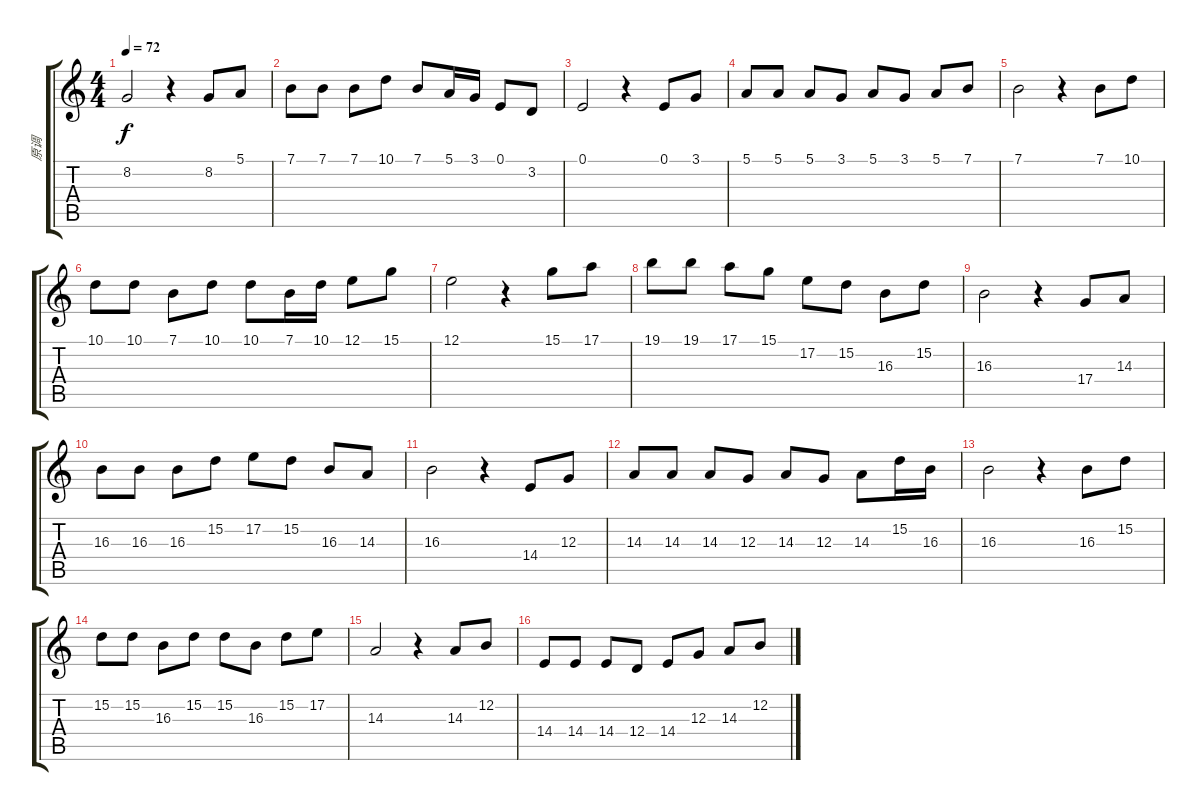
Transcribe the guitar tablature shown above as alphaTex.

\track ("原调" "原调") {mute instrument fx7echoes}
\staff {score tabs}
\tuning (E4 B3 G3 D3 A2 E2) {hide}
\ts (4 4)
\tempo 72
\clef g2
\ks c
8.2.2{dy f} r.4 8.2.8 5.1.8 |
7.1.8 7.1.8 7.1.8 10.1.8 7.1.8 5.1.16 3.1.16 0.1.8 3.2.8 |
0.1.2 r.4 0.1.8 3.1.8 |
5.1.8 5.1.8 5.1.8 3.1.8 5.1.8 3.1.8 5.1.8 7.1.8 |
7.1.2 r.4 7.1.8 10.1.8 |
10.1.8 10.1.8 7.1.8 10.1.8 10.1.8 7.1.16 10.1.16 12.1.8 15.1.8 |
12.1.2 r.4 15.1.8 17.1.8 |
19.1.8 19.1.8 17.1.8 15.1.8 17.2.8 15.2.8 16.3.8 15.2.8 |
16.3.2 r.4 17.4.8 14.3.8 |
16.3.8 16.3.8 16.3.8 15.2.8 17.2.8 15.2.8 16.3.8 14.3.8 |
16.3.2 r.4 14.4.8 12.3.8 |
14.3.8 14.3.8 14.3.8 12.3.8 14.3.8 12.3.8 14.3.8 15.2.16 16.3.16 |
16.3.2 r.4 16.3.8 15.2.8 |
15.2.8 15.2.8 16.3.8 15.2.8 15.2.8 16.3.8 15.2.8 17.2.8 |
14.3.2 r.4 14.3.8 12.2.8 |
14.4.8 14.4.8 14.4.8 12.4.8 14.4.8 12.3.8 14.3.8 12.2.8
